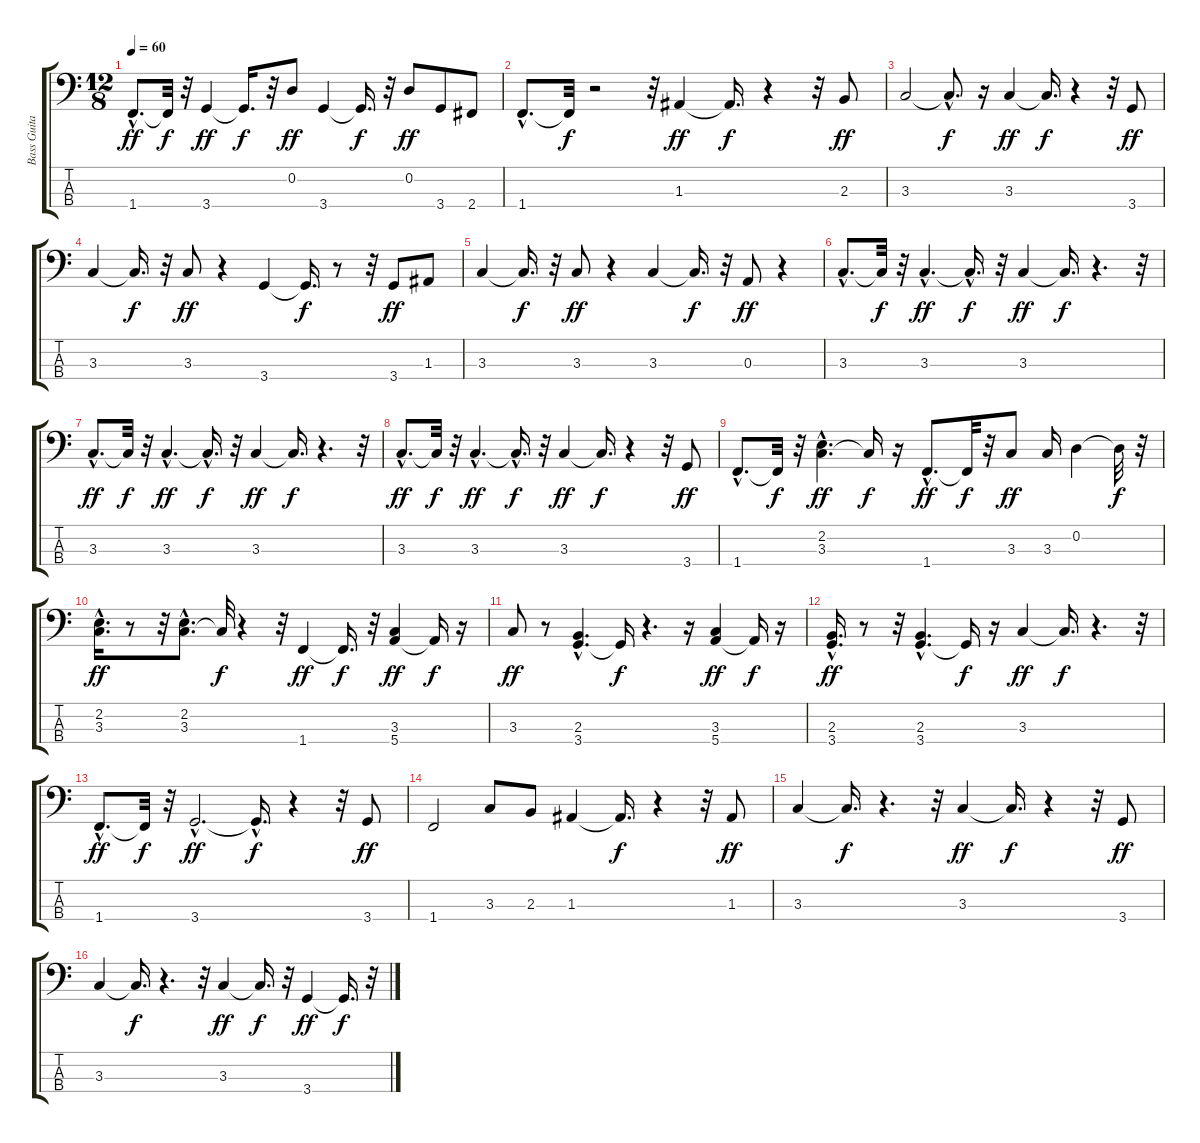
\track ("Bass Guitar" "Bass Guita") {instrument fretlessbass}
\staff {score tabs}
\tuning (G2 D2 A1 E1) {hide}
\ts (12 8)
\tempo 60
\clef f4
\ks c
1.4{hac}.8{d dy ff} 1.4{t}.32{dy f} r.32 3.4.4{dy ff} 3.4{t}.16{d dy f} r.32 0.2.8{dy ff} 3.4.4 3.4{t}.16{d dy f} r.32 0.2.8{dy ff} 3.4.8 2.4.8 |
1.4{hac}.8{d} 1.4{t}.32{dy f} r.2 r.32 1.3.4{dy ff} 1.3{t}.16{d dy f} r.4 r.32 2.3.8{dy ff} |
3.3.2 3.3{hac t}.8{d dy f} r.16 3.3.4{dy ff} 3.3{t}.16{d dy f} r.4 r.32 3.4.8{dy ff} |
3.3.4 3.3{t}.16{d dy f} r.32 3.3.8{dy ff} r.4 3.4.4 3.4{t}.16{d dy f} r.8 r.32 3.4.8{dy ff} 1.3.8 |
3.3.4 3.3{t}.16{d dy f} r.32 3.3.8{dy ff} r.4 3.3.4 3.3{t}.16{d dy f} r.32 0.3.8{dy ff} r.4 |
3.3{hac}.8{d} 3.3{t}.32{dy f} r.32 3.3{hac}.4{d dy ff} 3.3{hac t}.16{d dy f} r.32 3.3.4{dy ff} 3.3{t}.16{d dy f} r.4{d} r.32 |
3.3{hac}.8{d dy ff} 3.3{t}.32{dy f} r.32 3.3{hac}.4{d dy ff} 3.3{hac t}.16{d dy f} r.32 3.3.4{dy ff} 3.3{t}.16{d dy f} r.4{d} r.32 |
3.3{hac}.8{d dy ff} 3.3{t}.32{dy f} r.32 3.3{hac}.4{d dy ff} 3.3{hac t}.16{d dy f} r.32 3.3.4{dy ff} 3.3{t}.16{d dy f} r.4 r.32 3.4.8{dy ff} |
1.4{hac}.8{d} 1.4{t}.32{dy f} r.32 (2.2 3.3{hac}).4{d dy ff} 3.3{t}.16{dy f} r.16 1.4{hac}.8{d dy ff} 1.4{t}.32{dy f} r.32 3.3.8{dy ff} 3.3.16 0.2.4 0.2{t}.32{dy f} r.32 |
(2.2 3.3{hac}).16{d dy ff} r.8 r.32 (2.2 3.3{hac}).8{d} 3.3{t}.32{dy f} r.4 r.32 1.4.4{dy ff} 1.4{t}.16{d dy f} r.32 (3.3 5.4).4{dy ff} 5.4{t}.16{dy f} r.16 |
3.3.8{dy ff} r.8 (2.3 3.4{hac}).4{d} 3.4{t}.16{dy f} r.4{d} r.16 (3.3 5.4).4{dy ff} 5.4{t}.16{dy f} r.16 |
(2.3 3.4{hac}).16{d dy ff} r.8 r.32 (2.3 3.4{hac}).4{d} 3.4{t}.16{dy f} r.16 3.3.4{dy ff} 3.3{t}.16{d dy f} r.4{d} r.32 |
1.4{hac}.8{d dy ff} 1.4{t}.32{dy f} r.32 3.4{hac}.2{d dy ff} 3.4{hac t}.16{d dy f} r.4 r.32 3.4.8{dy ff} |
1.4.2 3.3.8 2.3.8 1.3.4 1.3{t}.16{d dy f} r.4 r.32 1.3.8{dy ff} |
3.3.4 3.3{t}.16{d dy f} r.4{d} r.32 3.3.4{dy ff} 3.3{t}.16{d dy f} r.4 r.32 3.4.8{dy ff} |
3.3.4 3.3{t}.16{d dy f} r.4{d} r.32 3.3.4{dy ff} 3.3{t}.16{d dy f} r.32 3.4.4{dy ff} 3.4{t}.16{d dy f} r.32
